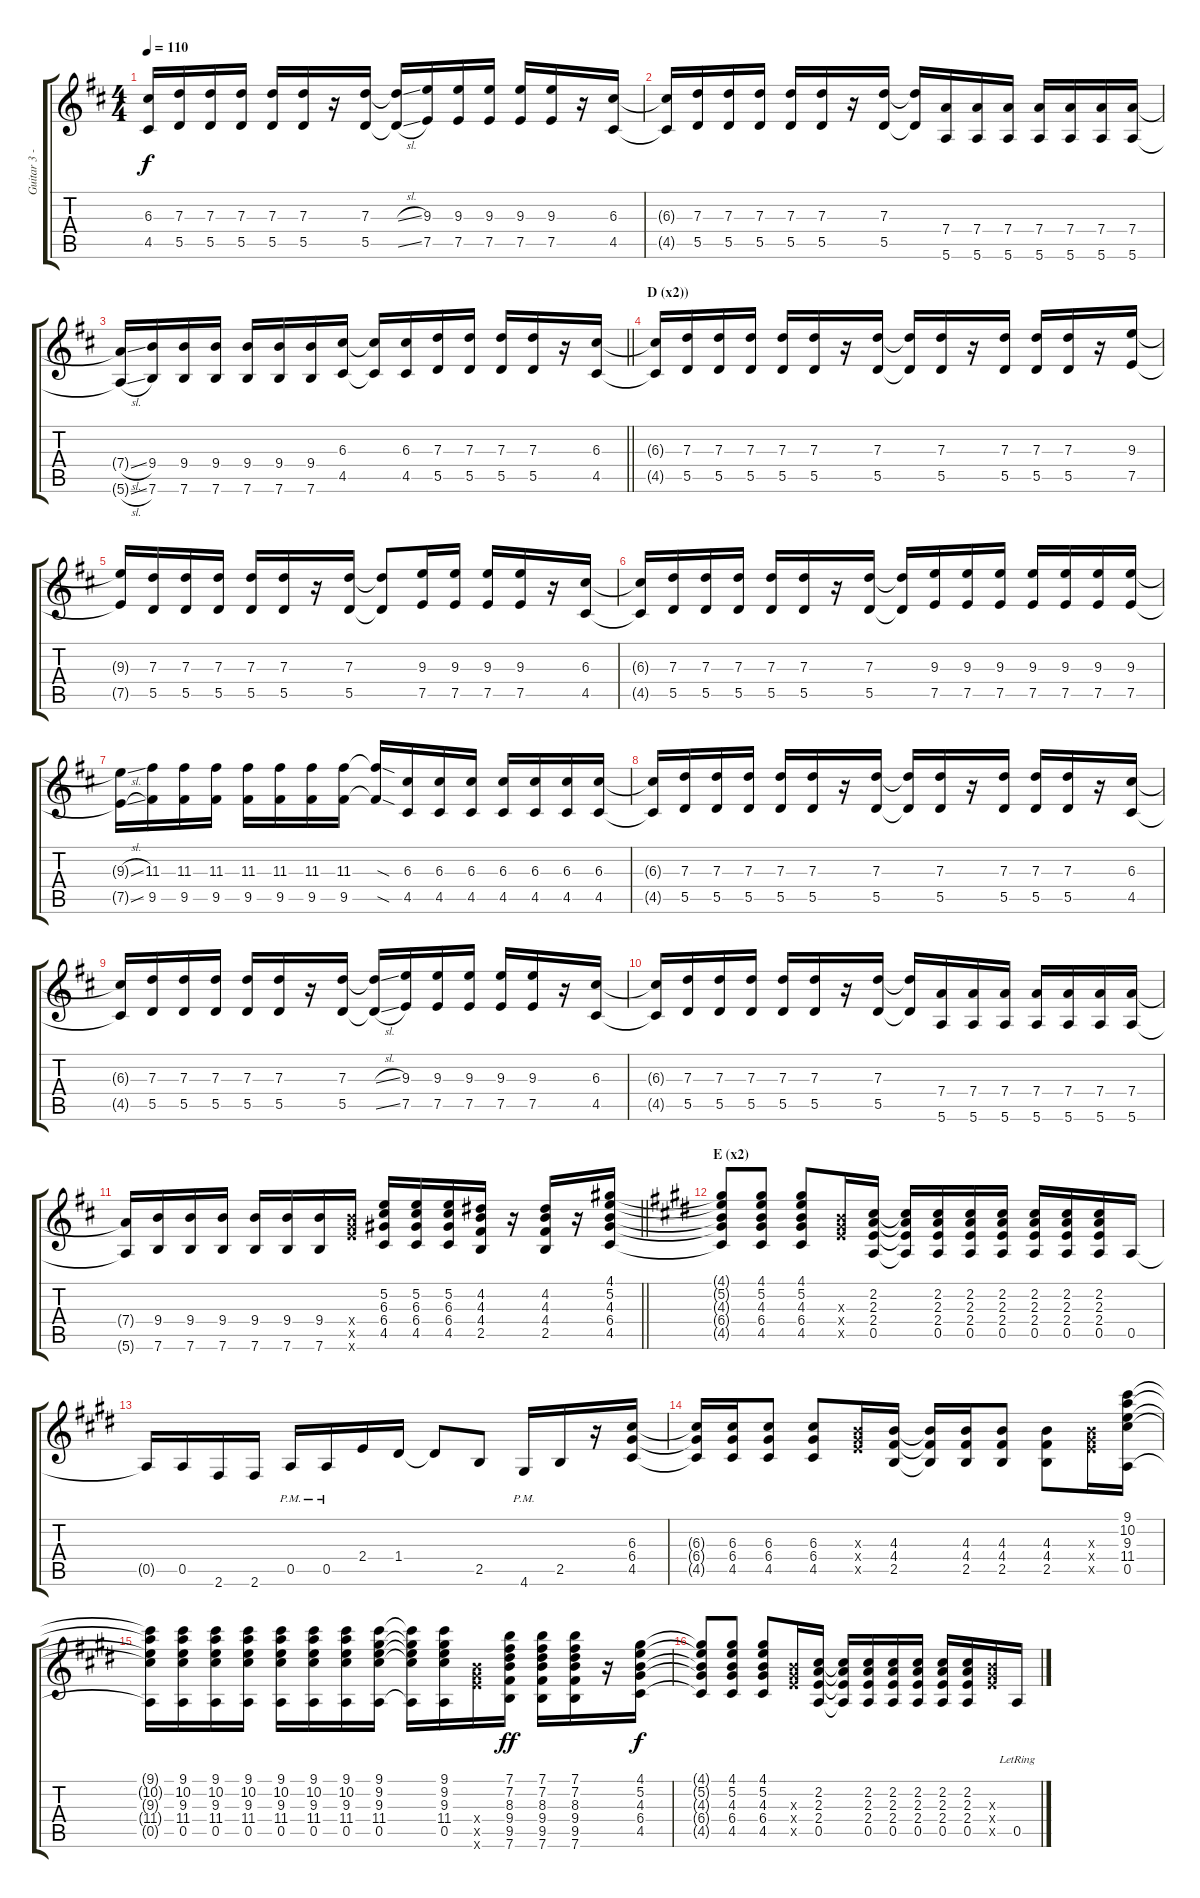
\track ("Guitar 3 - Uruha" "Guitar 3 -") {instrument distortionguitar}
\staff {score tabs}
\tuning (E4 B3 G3 D3 A2 E2) {hide}
\ts (4 4)
\tempo 110
\clef g2
\ks d
(6.3{t} 4.5{t}).16{dy f} (7.3 5.5).16 (7.3 5.5).16 (7.3 5.5).16 (7.3 5.5).16 (7.3 5.5).16 r.16 (7.3 5.5).16 (7.3{sl t} 5.5{sl t}).16 (9.3 7.5).16 (9.3 7.5).16 (9.3 7.5).16 (9.3 7.5).16 (9.3 7.5).16 r.16 (6.3 4.5).16 |
(6.3{t} 4.5{t}).16 (7.3 5.5).16 (7.3 5.5).16 (7.3 5.5).16 (7.3 5.5).16 (7.3 5.5).16 r.16 (7.3 5.5).16 (7.3{t} 5.5{t}).16 (7.4 5.6).16 (7.4 5.6).16 (7.4 5.6).16 (7.4 5.6).16 (7.4 5.6).16 (7.4 5.6).16 (7.4 5.6).16 |
\barLineRight lightlight
(7.4{sl t} 5.6{sl t}).16 (9.4 7.6).16 (9.4 7.6).16 (9.4 7.6).16 (9.4 7.6).16 (9.4 7.6).16 (9.4 7.6).16 (6.3 4.5).16 (6.3{t} 4.5{t}).16 (6.3 4.5).16 (7.3 5.5).16 (7.3 5.5).16 (7.3 5.5).16 (7.3 5.5).16 r.16 (6.3 4.5).16 |
\section ("" "D (x2))")
(6.3{t} 4.5{t}).16 (7.3 5.5).16 (7.3 5.5).16 (7.3 5.5).16 (7.3 5.5).16 (7.3 5.5).16 r.16 (7.3 5.5).16 (7.3{t} 5.5{t}).16 (7.3 5.5).16 r.16 (7.3 5.5).16 (7.3 5.5).16 (7.3 5.5).16 r.16 (9.3 7.5).16 |
(9.3{t} 7.5{t}).16 (7.3 5.5).16 (7.3 5.5).16 (7.3 5.5).16 (7.3 5.5).16 (7.3 5.5).16 r.16 (7.3 5.5).16 (7.3{t} 5.5{t}).8 (9.3 7.5).16 (9.3 7.5).16 (9.3 7.5).16 (9.3 7.5).16 r.16 (6.3 4.5).16 |
(6.3{t} 4.5{t}).16 (7.3 5.5).16 (7.3 5.5).16 (7.3 5.5).16 (7.3 5.5).16 (7.3 5.5).16 r.16 (7.3 5.5).16 (7.3{t} 5.5{t}).16 (9.3 7.5).16 (9.3 7.5).16 (9.3 7.5).16 (9.3 7.5).16 (9.3 7.5).16 (9.3 7.5).16 (9.3 7.5).16 |
(9.3{sl t} 7.5{sl t}).16 (11.3 9.5).16 (11.3 9.5).16 (11.3 9.5).16 (11.3 9.5).16 (11.3 9.5).16 (11.3 9.5).16 (11.3 9.5).16 (11.3{sod t} 9.5{sod t}).16 (6.3 4.5).16 (6.3 4.5).16 (6.3 4.5).16 (6.3 4.5).16 (6.3 4.5).16 (6.3 4.5).16 (6.3 4.5).16 |
(6.3{t} 4.5{t}).16 (7.3 5.5).16 (7.3 5.5).16 (7.3 5.5).16 (7.3 5.5).16 (7.3 5.5).16 r.16 (7.3 5.5).16 (7.3{t} 5.5{t}).16 (7.3 5.5).16 r.16 (7.3 5.5).16 (7.3 5.5).16 (7.3 5.5).16 r.16 (6.3 4.5).16 |
(6.3{t} 4.5{t}).16 (7.3 5.5).16 (7.3 5.5).16 (7.3 5.5).16 (7.3 5.5).16 (7.3 5.5).16 r.16 (7.3 5.5).16 (7.3{sl t} 5.5{sl t}).16 (9.3 7.5).16 (9.3 7.5).16 (9.3 7.5).16 (9.3 7.5).16 (9.3 7.5).16 r.16 (6.3 4.5).16 |
(6.3{t} 4.5{t}).16 (7.3 5.5).16 (7.3 5.5).16 (7.3 5.5).16 (7.3 5.5).16 (7.3 5.5).16 r.16 (7.3 5.5).16 (7.3{t} 5.5{t}).16 (7.4 5.6).16 (7.4 5.6).16 (7.4 5.6).16 (7.4 5.6).16 (7.4 5.6).16 (7.4 5.6).16 (7.4 5.6).16 |
\barLineRight lightlight
(7.4{t} 5.6{t}).16 (9.4 7.6).16 (9.4 7.6).16 (9.4 7.6).16 (9.4 7.6).16 (9.4 7.6).16 (9.4 7.6).16 (9.4{x} 10.5{x} 12.6{x}).16 (5.2 6.3 6.4 4.5).16 (5.2 6.3 6.4 4.5).16 (5.2 6.3 6.4 4.5).16 (4.2 4.3 4.4 2.5).16 r.16 (4.2 4.3 4.4 2.5).16 r.16 (4.1 5.2 4.3 6.4 4.5).16 |
\section ("" "E (x2)")
\ks e
(4.1{t} 5.2{t} 4.3{t} 6.4{t} 4.5{t}).8 (4.1 5.2 4.3 6.4 4.5).8 (4.1 5.2 4.3 6.4 4.5).8 (4.3{x} 6.4{x} 7.5{x}).16 (2.2 2.3 2.4 0.5).16 (2.2{t} 2.3{t} 2.4{t} 0.5{t}).16 (2.2 2.3 2.4 0.5).16 (2.2 2.3 2.4 0.5).16 (2.2 2.3 2.4 0.5).16 (2.2 2.3 2.4 0.5).16 (2.2 2.3 2.4 0.5).16 (2.2 2.3 2.4 0.5).16 0.5.16 |
0.5{t}.16 0.5.16 2.6.16 2.6.16 0.5{pm}.16 0.5{pm}.16 2.4.16 1.4.16 1.4{t}.8 2.5.8 4.6{pm}.16 2.5.16 r.16 (6.3 6.4 4.5).16 |
(6.3{t} 6.4{t} 4.5{t}).16 (6.3 6.4 4.5).16 (6.3 6.4 4.5).8 (6.3 6.4 4.5).8 (4.3{x} 6.4{x} 7.5{x}).16 (4.3 4.4 2.5).16 (4.3{t} 4.4{t} 2.5{t}).16 (4.3 4.4 2.5).16 (4.3 4.4 2.5).8 (4.3 4.4 2.5).8 (4.3{x} 6.4{x} 7.5{x}).16 (9.1 10.2 9.3 11.4 0.5).16 |
(9.1{t} 10.2{t} 9.3{t} 11.4{t} 0.5{t}).16 (9.1 10.2 9.3 11.4 0.5).16 (9.1 10.2 9.3 11.4 0.5).16 (9.1 10.2 9.3 11.4 0.5).16 (9.1 10.2 9.3 11.4 0.5).16 (9.1 10.2 9.3 11.4 0.5).16 (9.1 10.2 9.3 11.4 0.5).16 (9.1 9.2 9.3 11.4 0.5).16 (9.1{t} 9.2{t} 9.3{t} 11.4{t} 0.5{t}).16 (9.1 9.2 9.3 11.4 0.5).16 (9.4{x} 11.5{x} 12.6{x}).16 (7.1 7.2 8.3 9.4 9.5 7.6).16{dy ff} (7.1 7.2 8.3 9.4 9.5 7.6).16 (7.1 7.2 8.3 9.4 9.5 7.6).16 r.16 (4.1 5.2 4.3 6.4 4.5).16{dy f} |
(4.1{t} 5.2{t} 4.3{t} 6.4{t} 4.5{t}).8 (4.1 5.2 4.3 6.4 4.5).8 (4.1 5.2 4.3 6.4 4.5).8 (4.3{x} 6.4{x} 7.5{x}).16 (2.2 2.3 2.4 0.5).16 (2.2{t} 2.3{t} 2.4{t} 0.5{t}).16 (2.2 2.3 2.4 0.5).16 (2.2 2.3 2.4 0.5).16 (2.2 2.3 2.4 0.5).16 (2.2 2.3 2.4 0.5).16 (2.2 2.3 2.4 0.5).16 (4.3{x} 6.4{x} 7.5{x}).16 0.5{lr}.16
